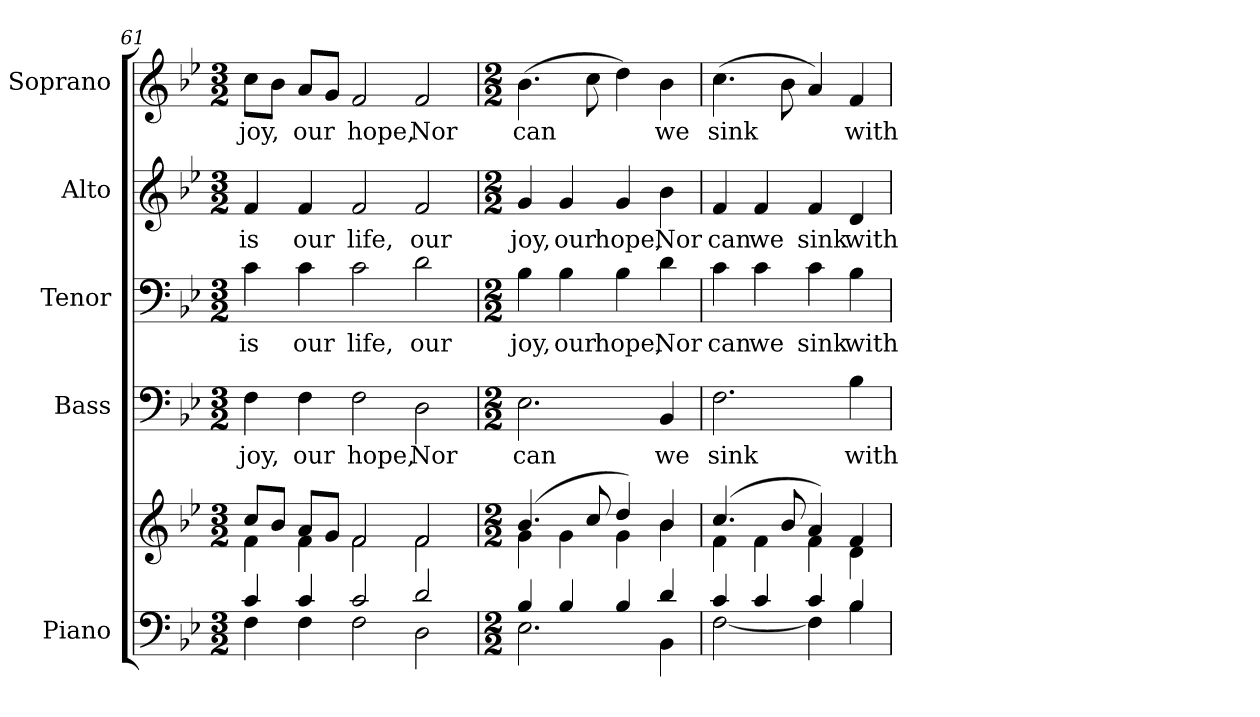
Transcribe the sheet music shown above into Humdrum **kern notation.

**kern	**kern	**kern	**text	**kern	**text	**kern	**text	**kern	**text
*part5	*part5	*part4	*part4	*part3	*part3	*part2	*part2	*part1	*part1
*staff6	*staff5	*staff4	*staff4	*staff3	*staff3	*staff2	*staff2	*staff1	*staff1
*I"Piano	*	*I"Bass	*	*I"Tenor	*	*I"Alto	*	*I"Soprano	*
*I'Pno.	*	*I'B.	*	*I'T.	*	*I'A.	*	*I'S.	*
*clefF4	*clefG2	*clefF4	*	*clefF4	*	*clefG2	*	*clefG2	*
*k[b-e-]	*k[b-e-]	*k[b-e-]	*	*k[b-e-]	*	*k[b-e-]	*	*k[b-e-]	*
*g:	*g:	*g:	*	*g:	*	*g:	*	*g:	*
*M3/2	*M3/2	*M3/2	*	*M3/2	*	*M3/2	*	*M3/2	*
=61	=61	=61	=61	=61	=61	=61	=61	=61	=61
*^	*^	*	*	*	*	*	*	*	*
!	!	!	!	!	!LO:LY:b:color=#000000	!	!	!	!	!	!
!	!	!	!	!	!	!	!LO:LY:b:color=#000000	!	!	!	!
!	!	!	!	!	!	!	!	!	!LO:LY:b:color=#000000	!	!
!	!	!	!	!	!	!	!	!	!	!	!LO:LY:b:color=#000000
4ci/	4Fi\	8cci/L	4fi\	4Fi\	joy,	4ci\	is	4fi/	is	8cci\L	joy,
.	.	8b-i/J	.	.	.	.	.	.	.	8b-i\J	.
!	!	!	!	!	!LO:LY:b:color=#000000	!	!	!	!	!	!
!	!	!	!	!	!	!	!LO:LY:b:color=#000000	!	!	!	!
!	!	!	!	!	!	!	!	!	!LO:LY:b:color=#000000	!	!
!	!	!	!	!	!	!	!	!	!	!	!LO:LY:b:color=#000000
4ci/	4Fi\	8ai/L	4fi\	4Fi\	our	4ci\	our	4fi/	our	8ai/L	our
.	.	8gi/J	.	.	.	.	.	.	.	8gi/J	.
!	!	!	!	!	!LO:LY:b:color=#000000	!	!	!	!	!	!
!	!	!	!	!	!	!	!LO:LY:b:color=#000000	!	!	!	!
!	!	!	!	!	!	!	!	!	!LO:LY:b:color=#000000	!	!
!	!	!	!	!	!	!	!	!	!	!	!LO:LY:b:color=#000000
2ci/	2Fi\	2fi/	2fi\	2Fi\	hope,	2ci\	life,	2fi/	life,	2fi/	hope,
!	!	!	!	!	!LO:LY:b:color=#000000	!	!	!	!	!	!
!	!	!	!	!	!	!	!LO:LY:b:color=#000000	!	!	!	!
!	!	!	!	!	!	!	!	!	!LO:LY:b:color=#000000	!	!
!	!	!	!	!	!	!	!	!	!	!	!LO:LY:b:color=#000000
2di/	2Di\	2fi/	2fi\	2Di\	Nor	2di\	our	2fi/	our	2fi/	Nor
=62	=62	=62	=62	=62	=62	=62	=62	=62	=62	=62	=62
*M2/2	*	*M2/2	*	*M2/2	*	*M2/2	*	*M2/2	*	*M2/2	*
!	!	!	!	!	!LO:LY:b:color=#000000	!	!	!	!	!	!
!	!	!	!	!	!	!	!LO:LY:b:color=#000000	!	!	!	!
!	!	!	!	!	!	!	!	!	!LO:LY:b:color=#000000	!	!
!	!	!	!	!	!	!	!	!	!	!	!LO:LY:b:color=#000000
4B-i/	2.E-i\	(4.b-i/	4gi\	2.E-i\	can	4B-i\	joy,	4gi/	joy,	(4.b-i\	can
!	!	!	!	!	!	!	!LO:LY:b:color=#000000	!	!	!	!
!	!	!	!	!	!	!	!	!	!LO:LY:b:color=#000000	!	!
4B-i/	.	.	4gi\	.	.	4B-i\	our	4gi/	our	.	.
.	.	8cci/	.	.	.	.	.	.	.	8cci\	.
!	!	!	!	!	!	!	!LO:LY:b:color=#000000	!	!	!	!
!	!	!	!	!	!	!	!	!	!LO:LY:b:color=#000000	!	!
4B-i/	.	4ddi/)	4gi\	.	.	4B-i\	hope,	4gi/	hope,	4ddi\)	.
!	!	!	!	!	!LO:LY:b:color=#000000	!	!	!	!	!	!
!	!	!	!	!	!	!	!LO:LY:b:color=#000000	!	!	!	!
!	!	!	!	!	!	!	!	!	!LO:LY:b:color=#000000	!	!
!	!	!	!	!	!	!	!	!	!	!	!LO:LY:b:color=#000000
4di/	4BB-i\	4b-i/	4b-i\	4BB-i/	we	4di\	Nor	4b-i\	Nor	4b-i\	we
=63	=63	=63	=63	=63	=63	=63	=63	=63	=63	=63	=63
!	!	!	!	!	!LO:LY:b:color=#000000	!	!	!	!	!	!
!	!	!	!	!	!	!	!LO:LY:b:color=#000000	!	!	!	!
!	!	!	!	!	!	!	!	!	!LO:LY:b:color=#000000	!	!
!	!	!	!	!	!	!	!	!	!	!	!LO:LY:b:color=#000000
4ci/	[<2Fi\	(4.cci/	4fi\	2.Fi\	sink	4ci\	can	4fi/	can	(4.cci\	sink
!	!	!	!	!	!	!	!LO:LY:b:color=#000000	!	!	!	!
!	!	!	!	!	!	!	!	!	!LO:LY:b:color=#000000	!	!
4ci/	.	.	4fi\	.	.	4ci\	we	4fi/	we	.	.
.	.	8b-i/	.	.	.	.	.	.	.	8b-i\	.
!	!	!	!	!	!	!	!LO:LY:b:color=#000000	!	!	!	!
!	!	!	!	!	!	!	!	!	!LO:LY:b:color=#000000	!	!
4ci/	4Fi\]	4ai/)	4fi\	.	.	4ci\	sink	4fi/	sink	4ai/)	.
!	!	!	!	!	!LO:LY:b:color=#000000	!	!	!	!	!	!
!	!	!	!	!	!	!	!LO:LY:b:color=#000000	!	!	!	!
!	!	!	!	!	!	!	!	!	!LO:LY:b:color=#000000	!	!
!	!	!	!	!	!	!	!	!	!	!	!LO:LY:b:color=#000000
4B-i/	4B-i\	4fi/	4di\	4B-i\	with	4B-i\	with	4di/	with	4fi/	with
*v	*v	*	*	*	*	*	*	*	*	*	*
*	*v	*v	*	*	*	*	*	*	*	*
=	=	=	=	=	=	=	=	=	=
*-	*-	*-	*-	*-	*-	*-	*-	*-	*-
